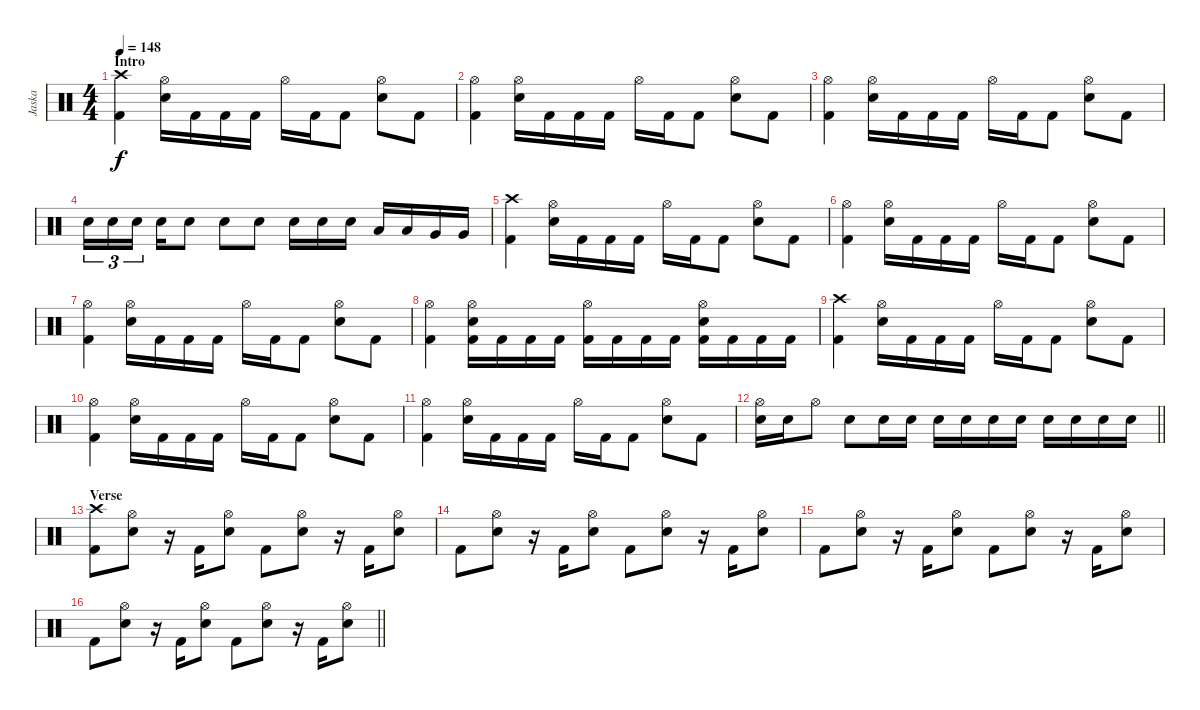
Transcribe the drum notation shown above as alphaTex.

\track ("Jaska" "Jaska") {instrument percussion}
\staff {score}
\articulation defaults
\ts (4 4)
\section ("" "Intro")
\tempo 148
\tempo 150
\tempo 148
\clef neutral
\ks c
("Crash high (hit)" "Kick (hit) 2").4{dy f} ("Snare (hit) 2" "Hi-Hat (open)").16 "Kick (hit) 2".16 "Kick (hit) 2".16 "Kick (hit) 2".16 "Hi-Hat (open)".16 "Kick (hit) 2".16 "Kick (hit) 2".8 ("Snare (hit) 2" "Hi-Hat (open)").8 "Kick (hit) 2".8 |
("Hi-Hat (open)" "Kick (hit) 2").4 ("Snare (hit) 2" "Hi-Hat (open)").16 "Kick (hit) 2".16 "Kick (hit) 2".16 "Kick (hit) 2".16 "Hi-Hat (open)".16 "Kick (hit) 2".16 "Kick (hit) 2".8 ("Snare (hit) 2" "Hi-Hat (open)").8 "Kick (hit) 2".8 |
("Hi-Hat (open)" "Kick (hit) 2").4 ("Snare (hit) 2" "Hi-Hat (open)").16 "Kick (hit) 2".16 "Kick (hit) 2".16 "Kick (hit) 2".16 "Hi-Hat (open)".16 "Kick (hit) 2".16 "Kick (hit) 2".8 ("Snare (hit) 2" "Hi-Hat (open)").8 "Kick (hit) 2".8 |
"Snare (hit) 2".16{tu (3 2)} "Snare (hit) 2".16{tu (3 2)} "Snare (hit) 2".16{tu (3 2) beam splitsecondary} "Snare (hit) 2".16 "Snare (hit) 2".8 "Snare (hit) 2".8 "Snare (hit) 2".8 "Snare (hit) 2".16 "Snare (hit) 2".16 "Snare (hit) 2".16 "Low Tom (hit)".16 "Low Tom (hit)".16 "Very Low Tom (hit)".16 "Very Low Tom (hit)".16 |
("Crash high (hit)" "Kick (hit) 2").4 ("Snare (hit) 2" "Hi-Hat (open)").16 "Kick (hit) 2".16 "Kick (hit) 2".16 "Kick (hit) 2".16 "Hi-Hat (open)".16 "Kick (hit) 2".16 "Kick (hit) 2".8 ("Snare (hit) 2" "Hi-Hat (open)").8 "Kick (hit) 2".8 |
("Hi-Hat (open)" "Kick (hit) 2").4 ("Snare (hit) 2" "Hi-Hat (open)").16 "Kick (hit) 2".16 "Kick (hit) 2".16 "Kick (hit) 2".16 "Hi-Hat (open)".16 "Kick (hit) 2".16 "Kick (hit) 2".8 ("Snare (hit) 2" "Hi-Hat (open)").8 "Kick (hit) 2".8 |
("Hi-Hat (open)" "Kick (hit) 2").4 ("Snare (hit) 2" "Hi-Hat (open)").16 "Kick (hit) 2".16 "Kick (hit) 2".16 "Kick (hit) 2".16 "Hi-Hat (open)".16 "Kick (hit) 2".16 "Kick (hit) 2".8 ("Snare (hit) 2" "Hi-Hat (open)").8 "Kick (hit) 2".8 |
("Hi-Hat (open)" "Kick (hit) 2").4 ("Snare (hit) 2" "Hi-Hat (open)" "Kick (hit) 2").16 "Kick (hit) 2".16 "Kick (hit) 2".16 "Kick (hit) 2".16 ("Hi-Hat (open)" "Kick (hit) 2").16 "Kick (hit) 2".16 "Kick (hit) 2".16 "Kick (hit) 2".16 ("Snare (hit) 2" "Hi-Hat (open)" "Kick (hit) 2").16 "Kick (hit) 2".16 "Kick (hit) 2".16 "Kick (hit) 2".16 |
("Crash high (hit)" "Kick (hit) 2").4 ("Snare (hit) 2" "Hi-Hat (open)").16 "Kick (hit) 2".16 "Kick (hit) 2".16 "Kick (hit) 2".16 "Hi-Hat (open)".16 "Kick (hit) 2".16 "Kick (hit) 2".8 ("Snare (hit) 2" "Hi-Hat (open)").8 "Kick (hit) 2".8 |
("Hi-Hat (open)" "Kick (hit) 2").4 ("Snare (hit) 2" "Hi-Hat (open)").16 "Kick (hit) 2".16 "Kick (hit) 2".16 "Kick (hit) 2".16 "Hi-Hat (open)".16 "Kick (hit) 2".16 "Kick (hit) 2".8 ("Snare (hit) 2" "Hi-Hat (open)").8 "Kick (hit) 2".8 |
("Hi-Hat (open)" "Kick (hit) 2").4 ("Snare (hit) 2" "Hi-Hat (open)").16 "Kick (hit) 2".16 "Kick (hit) 2".16 "Kick (hit) 2".16 "Hi-Hat (open)".16 "Kick (hit) 2".16 "Kick (hit) 2".8 ("Snare (hit) 2" "Hi-Hat (open)").8 "Kick (hit) 2".8 |
\barLineRight lightlight
("Snare (hit) 2" "Hi-Hat (open)").16 "Snare (hit) 2".16 "Hi-Hat (open)".8 "Snare (hit) 2".8 "Snare (hit) 2".16 "Snare (hit) 2".16 "Snare (hit) 2".16 "Snare (hit) 2".16 "Snare (hit) 2".16 "Snare (hit) 2".16 "Snare (hit) 2".16 "Snare (hit) 2".16 "Snare (hit) 2".16 "Snare (hit) 2".16 |
\section ("" "Verse")
("Crash high (hit)" "Kick (hit) 2").8 ("Snare (hit) 2" "Hi-Hat (open)").8 r.16 "Kick (hit) 2".16 ("Snare (hit) 2" "Hi-Hat (open)").8 "Kick (hit) 2".8 ("Snare (hit) 2" "Hi-Hat (open)").8 r.16 "Kick (hit) 2".16 ("Snare (hit) 2" "Hi-Hat (open)").8 |
"Kick (hit) 2".8 ("Snare (hit) 2" "Hi-Hat (open)").8 r.16 "Kick (hit) 2".16 ("Snare (hit) 2" "Hi-Hat (open)").8 "Kick (hit) 2".8 ("Snare (hit) 2" "Hi-Hat (open)").8 r.16 "Kick (hit) 2".16 ("Snare (hit) 2" "Hi-Hat (open)").8 |
"Kick (hit) 2".8 ("Snare (hit) 2" "Hi-Hat (open)").8 r.16 "Kick (hit) 2".16 ("Snare (hit) 2" "Hi-Hat (open)").8 "Kick (hit) 2".8 ("Snare (hit) 2" "Hi-Hat (open)").8 r.16 "Kick (hit) 2".16 ("Snare (hit) 2" "Hi-Hat (open)").8 |
\barLineRight lightlight "Kick (hit) 2".8
("Snare (hit) 2" "Hi-Hat (open)").8 r.16 "Kick (hit) 2".16 ("Snare (hit) 2" "Hi-Hat (open)").8 "Kick (hit) 2".8 ("Snare (hit) 2" "Hi-Hat (open)").8 r.16 "Kick (hit) 2".16 ("Snare (hit) 2" "Hi-Hat (open)").8
